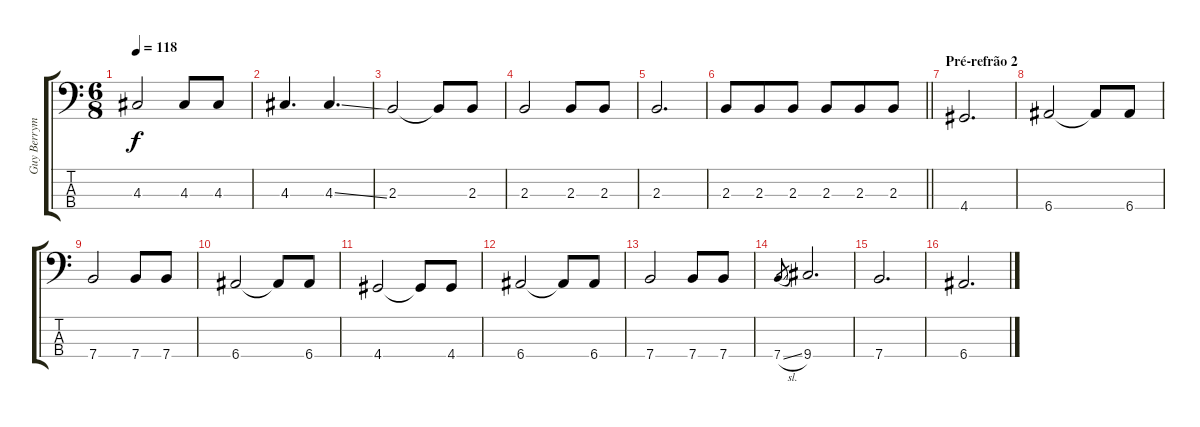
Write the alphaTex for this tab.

\track ("Guy Berryman (baixo)" "Guy Berrym") {instrument electricbasspick}
\staff {score tabs}
\tuning (G2 D2 A1 E1) {hide}
\ts (6 8)
\tempo 118
\clef f4
\ks c
4.3.2{dy f} 4.3.8 4.3.8 |
4.3.4{d} 4.3{ss}.4{d} |
2.3.2 2.3{t}.8 2.3.8 |
2.3.2 2.3.8 2.3.8 |
2.3.2{d} |
\barLineRight lightlight
2.3.8 2.3.8 2.3.8 2.3.8 2.3.8 2.3.8 |
\section ("" "Pré-refrão 2")
4.4.2{d} |
6.4.2 6.4{t}.8 6.4.8 |
7.4.2 7.4.8 7.4.8 |
6.4.2 6.4{t}.8 6.4.8 |
4.4.2 4.4{t}.8 4.4.8 |
6.4.2 6.4{t}.8 6.4.8 |
7.4.2 7.4.8 7.4.8 |
7.4{sl}.8{gr} 9.4.2{d} |
7.4.2{d} |
6.4.2{d}
